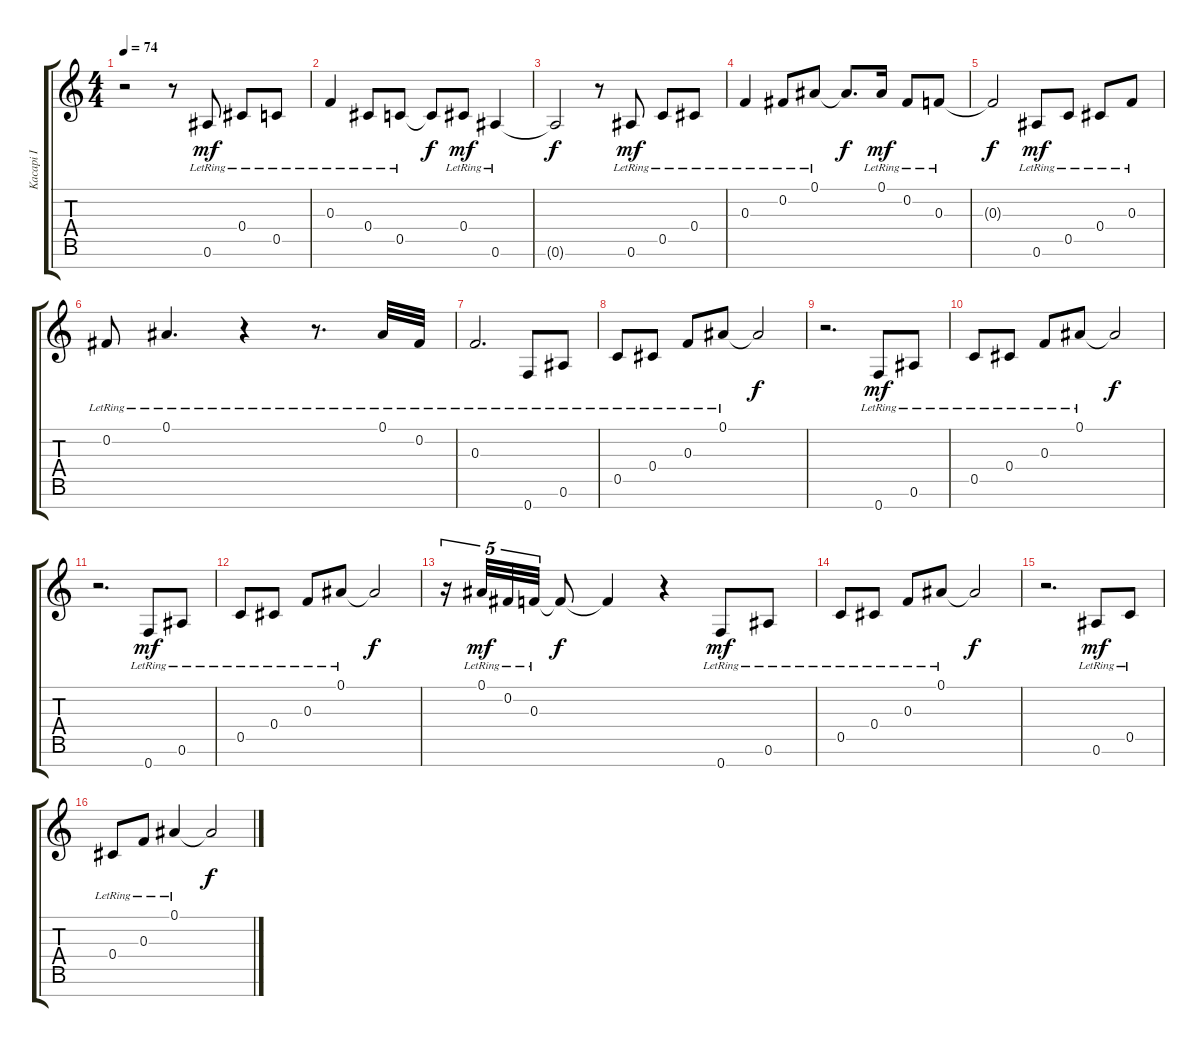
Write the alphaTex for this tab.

\track ("Kacapi I" "Kacapi I") {instrument koto}
\staff {score tabs}
\tuning (Bb4 Gb4 F4 Db4 C4 Bb3 F3) {hide}
\ts (4 4)
\tempo 74
\clef g2
\ks c
r.2{dy f} r.8 0.6{lr}.8{dy mf} 0.4{lr}.8 0.5{lr}.8 |
0.3{lr}.4 0.4{lr}.8 0.5{lr}.8 0.5{t}.8{dy f} 0.4{lr}.8{dy mf} 0.6{lr}.4 |
0.6{t}.2{dy f} r.8 0.6{lr}.8{dy mf} 0.5{lr}.8 0.4{lr}.8 |
0.3{lr}.4 0.2{lr}.8 0.1{lr}.8 0.1{t}.8{d dy f} 0.1{lr}.16{dy mf} 0.2{lr}.8 0.3{lr}.8 |
0.3{t}.2{dy f} 0.6{lr}.8{dy mf} 0.5{lr}.8 0.4{lr}.8 0.3{lr}.8 |
0.2{lr}.8 0.1{lr}.4{d} r.4 r.8{d} 0.1{lr}.32 0.2{lr}.32 |
0.3{lr}.2{d} 0.7{lr}.8 0.6{lr}.8 |
0.5{lr}.8 0.4{lr}.8 0.3{lr}.8 0.1{lr}.8 0.1{t}.2{dy f} |
r.2{d} 0.7{lr}.8{dy mf} 0.6{lr}.8 |
0.5{lr}.8 0.4{lr}.8 0.3{lr}.8 0.1{lr}.8 0.1{t}.2{dy f} |
r.2{d} 0.7{lr}.8{dy mf} 0.6{lr}.8 |
0.5{lr}.8 0.4{lr}.8 0.3{lr}.8 0.1{lr}.8 0.1{t}.2{dy f} |
r.16{tu (5 4)} 0.1{lr}.32{tu (5 4) dy mf} 0.2{lr}.32{tu (5 4)} 0.3{lr}.32{tu (5 4)} 0.3{t}.8{dy f} 0.3{t}.4 r.4 0.7{lr}.8{dy mf} 0.6{lr}.8 |
0.5{lr}.8 0.4{lr}.8 0.3{lr}.8 0.1{lr}.8 0.1{t}.2{dy f} |
r.2{d} 0.6{lr}.8{dy mf} 0.5{lr}.8 |
0.4{lr}.8 0.3{lr}.8 0.1{lr}.4 0.1{t}.2{dy f}
